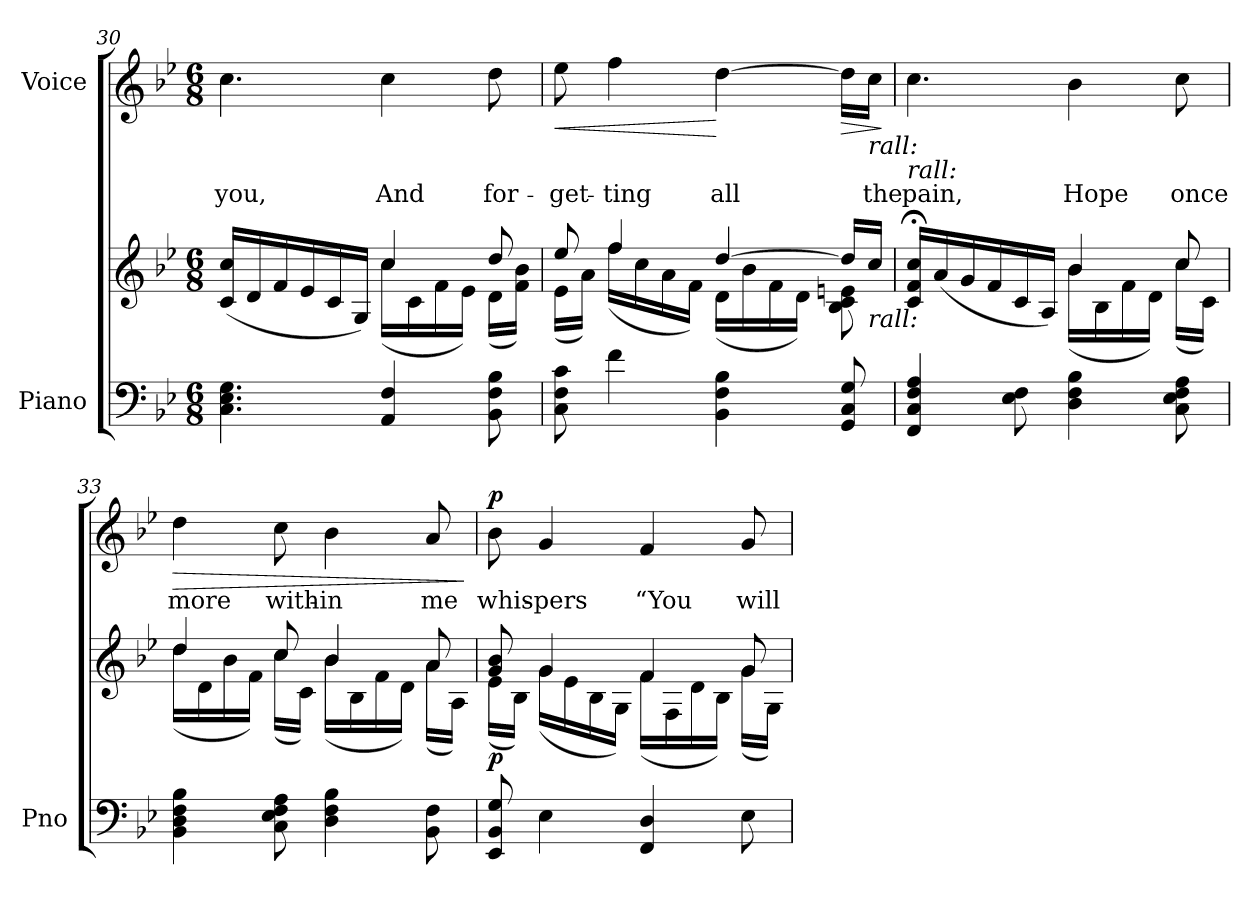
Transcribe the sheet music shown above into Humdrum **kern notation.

**kern	**kern	**dynam	**kern	**text	**dynam
*part2	*part2	*part2	*part1	*part1	*part1
*staff3	*staff2	*staff2/3	*staff1	*staff1	*staff1
*I"Piano	*	*	*I"Voice	*	*
*I'Pno	*	*	*	*	*
*clefF4	*clefG2	*	*clefG2	*	*
*k[b-e-]	*k[b-e-]	*	*k[b-e-]	*	*
*M6/8	*M6/8	*	*M6/8	*	*
=30	=30	=30	=30	=30	=30
*	*^	*	*	*	*
!	!	!LO:N:n=2:head=solid	!	!	!LO:LY:b	!
4.C\ 4.E-\ 4.G\	4.ryy	(<16c/ 16cc/LL	.	4.cc\	you,	.
.	.	16d/	.	.	.	.
.	.	16f/	.	.	.	.
.	.	16e-/	.	.	.	.
.	.	16c/	.	.	.	.
.	.	16G/JJ)	.	.	.	.
!	!	!	!	!	!LO:LY:b	!
4AA/ 4F/	4cc/	(16cc\LL	.	4cc\	And	.
.	.	16c\	.	.	.	.
.	.	16f\	.	.	.	.
.	.	16e-\JJ)	.	.	.	.
!	!	!	!	!	!LO:LY:b	!
8BB-\ 8F\ 8B-\	8dd/	(16d\LL	.	8dd\	for-	.
.	.	16f\ 16b-\JJ)	.	.	.	.
!!LO:LB:g=z
=31	=31	=31	=31	=31	=31	=31
!	!	!	!	!	!LO:LY:b	!LO:HP:b
8C\ 8F\ 8c\	8ee-/	(16e-\LL	.	8ee-\	-get-	<
.	.	16a\JJ)	.	.	.	.
!	!	!	!	!	!LO:LY:b	!
4f\	4ff/	(16ff\LL	.	4ff\	-ting	.
.	.	16cc\	.	.	.	.
.	.	16a\	.	.	.	.
.	.	16f\JJ)	.	.	.	.
!	!	!	!	!	!LO:LY:b	!
4BB-\ 4F\ 4B-\	[4dd/	(16d\LL	.	[4dd\	all	[
.	.	16b-\	.	.	.	.
.	.	16f\	.	.	.	.
.	.	16d\JJ)	.	.	.	.
!	!	!	!	!	!	!LO:HP:b
8GG/ 8C/ 8G/	16dd/LL]	8B-\ 8c\ 8en\	.	16dd\LL]	.	>
!	!	!	!	!LO:TX:b:i:t=rall&colon;	!	!
!	!LO:TX:b:i:t=rall&colon;	!	!	!	!	!
!	!	!	!	!	!LO:LY:b	!
.	16cc/JJ	.	.	16cc\JJ	the	.
*	*v	*v	*	*	*	*
.	.	.	.	.	]
!!LO:PB:g=z
=32	=32	=32	=32	=32	=32
!	!	!	!LO:TX:b:i:t=rall&colon;	!	!
!	!LO:TX:b:i:t=rall.	!	!	!	!
!	!LO:N:n=3:head=solid	!	!	!LO:LY:b	!
*	*^	*	*	*	*
4FF/ 4C/ 4F/ 4A/	16c/;< 16f/;< 16cc/;<LL	4.ryy	.	4.cc\	pain,	.
.	(16a/	.	.	.	.	.
.	16g/	.	.	.	.	.
.	16f/	.	.	.	.	.
8E-\ 8F\	16c/	.	.	.	.	.
.	16A/JJ)	.	.	.	.	.
!	!	!	!LO:DY:b	!	!LO:LY:b	!
!	!	!	!LO:DY:n=1:b	!	!	!LO:DY:a
!	!	!	!	!	!	!LO:DY:n=1:a
4D\ 4F\ 4B-\	4b-/	(16b-\LL	p other-dynamics	4b-\	Hope	p other-dynamics
.	.	16B-\	.	.	.	.
.	.	16f\	.	.	.	.
.	.	16d\JJ)	.	.	.	.
!	!	!	!	!	!LO:LY:b	!
8C\ 8E-\ 8F\ 8A\	8cc/	(16cc\LL	.	8cc\	once	.
.	.	16c\JJ)	.	.	.	.
=33	=33	=33	=33	=33	=33	=33
!	!	!	!	!	!LO:LY:b	!LO:HP:b
4BB-\ 4D\ 4F\ 4B-\	4dd/	(16dd\LL	.	4dd\	more	>
.	.	16d\	.	.	.	.
.	.	16b-\	.	.	.	.
.	.	16f\JJ)	.	.	.	.
!	!	!	!	!	!LO:LY:b	!
8C\ 8E-\ 8F\ 8A\	8cc/	(16cc\LL	.	8cc\	with-	.
.	.	16c\JJ)	.	.	.	.
!	!	!	!	!	!LO:LY:b	!
4D\ 4F\ 4B-\	4b-/	(16b-\LL	.	4b-\	-in	.
.	.	16B-\	.	.	.	.
.	.	16f\	.	.	.	.
.	.	16d\JJ)	.	.	.	.
!	!	!	!	!	!LO:LY:b	!
8BB-\ 8F\	8a/	(16a\LL	.	8a/	me	.
.	.	16A\JJ)	.	.	.	.
*	*v	*v	*	*	*	*
.	.	.	.	.	]
!!LO:LB:g=z
=34	=34	=34	=34	=34	=34
*	*^	*	*	*	*
!	!	!	!LO:DY:b	!	!LO:LY:b	!LO:DY:a
8EE-/ 8BB-/ 8G/	8g/ 8b-/	(16e-\LL	p	8b-\	whis-	p
.	.	16B-\JJ)	.	.	.	.
!	!	!	!	!	!LO:LY:b	!
4E-\	4g/	(16g\LL	.	4g/	-pers	.
.	.	16e-\	.	.	.	.
.	.	16B-\	.	.	.	.
.	.	16G\JJ)	.	.	.	.
!	!	!	!	!	!LO:LY:b	!
4FF/ 4D/	4f/	(16f\LL	.	4f/	“You	.
.	.	16F\	.	.	.	.
.	.	16d\	.	.	.	.
.	.	16B-\JJ)	.	.	.	.
!	!	!	!	!	!LO:LY:b	!
8E-\	8g/	(16g\LL	.	8g/	will	.
.	.	16G\JJ)	.	.	.	.
*	*v	*v	*	*	*	*
=	=	=	=	=	=
*-	*-	*-	*-	*-	*-
